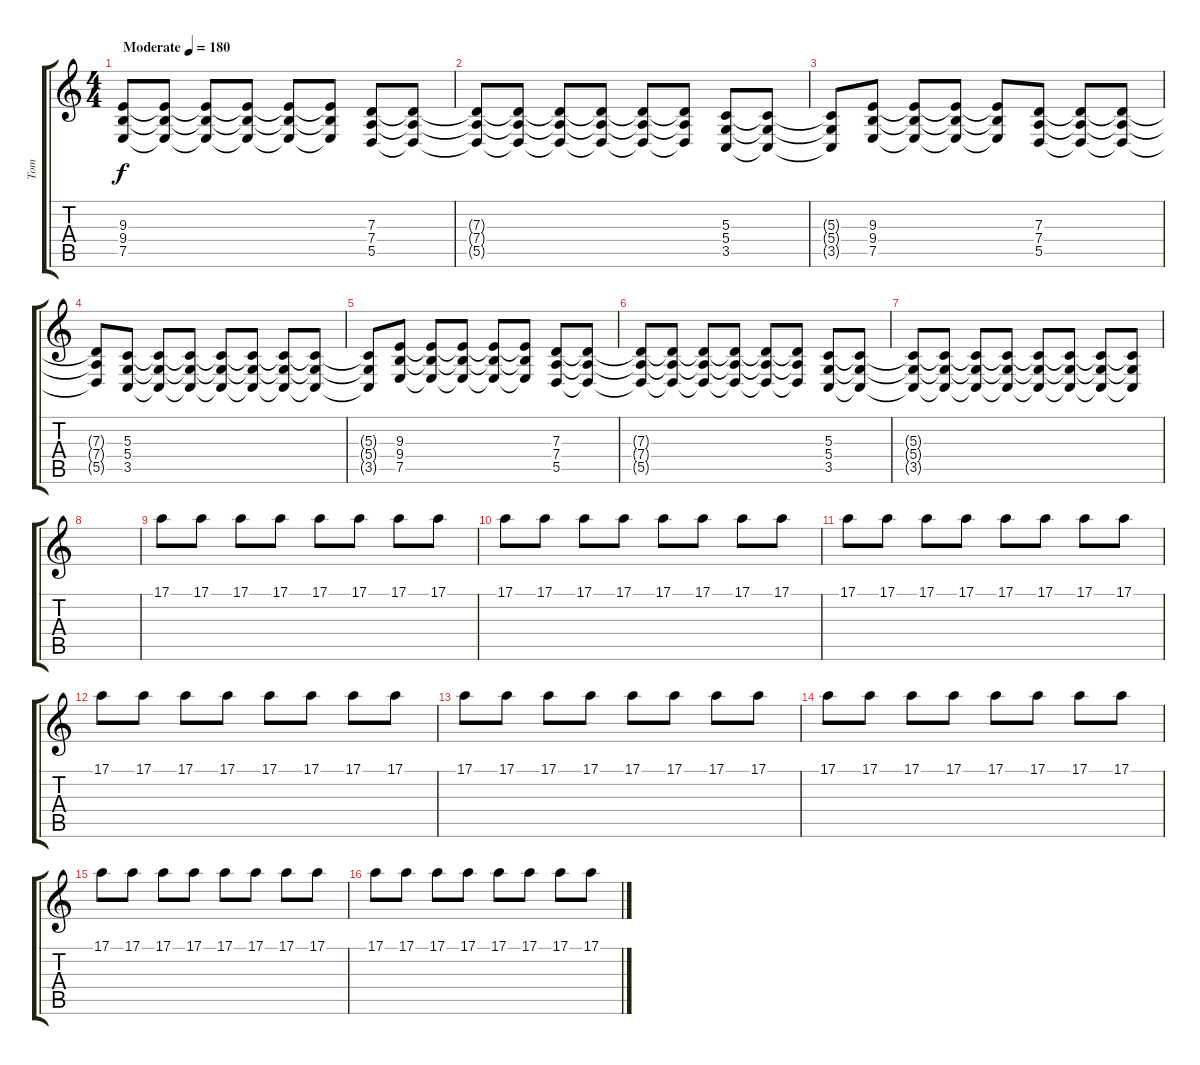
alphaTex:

\track ("Tom" "Tom") {instrument brightacousticpiano}
\staff {score tabs}
\tuning (E4 B3 G3 D3 A2 E2) {hide}
\ts (4 4)
\tempo (180 "Moderate")
\clef g2
\ks c
(9.3 9.4 7.5).8{dy f instrument brightacousticpiano} (9.3{t} 9.4{t} 7.5{t}).8 (9.3{t} 9.4{t} 7.5{t}).8 (9.3{t} 9.4{t} 7.5{t}).8 (9.3{t} 9.4{t} 7.5{t}).8 (9.3{t} 9.4{t} 7.5{t}).8 (7.3 7.4 5.5).8 (7.3{t} 7.4{t} 5.5{t}).8 |
(7.3{t} 7.4{t} 5.5{t}).8 (7.3{t} 7.4{t} 5.5{t}).8 (7.3{t} 7.4{t} 5.5{t}).8 (7.3{t} 7.4{t} 5.5{t}).8 (7.3{t} 7.4{t} 5.5{t}).8 (7.3{t} 7.4{t} 5.5{t}).8 (5.3 5.4 3.5).8 (5.3{t} 5.4{t} 3.5{t}).8 |
(5.3{t} 5.4{t} 3.5{t}).8 (9.3 9.4 7.5).8 (9.3{t} 9.4{t} 7.5{t}).8 (9.3{t} 9.4{t} 7.5{t}).8 (9.3{t} 9.4{t} 7.5{t}).8 (7.3 7.4 5.5).8 (7.3{t} 7.4{t} 5.5{t}).8 (7.3{t} 7.4{t} 5.5{t}).8 |
(7.3{t} 7.4{t} 5.5{t}).8 (5.3 5.4 3.5).8 (5.3{t} 5.4{t} 3.5{t}).8 (5.3{t} 5.4{t} 3.5{t}).8 (5.3{t} 5.4{t} 3.5{t}).8 (5.3{t} 5.4{t} 3.5{t}).8 (5.3{t} 5.4{t} 3.5{t}).8 (5.3{t} 5.4{t} 3.5{t}).8 |
(5.3{t} 5.4{t} 3.5{t}).8 (9.3 9.4 7.5).8 (9.3{t} 9.4{t} 7.5{t}).8 (9.3{t} 9.4{t} 7.5{t}).8 (9.3{t} 9.4{t} 7.5{t}).8 (9.3{t} 9.4{t} 7.5{t}).8 (7.3 7.4 5.5).8 (7.3{t} 7.4{t} 5.5{t}).8 |
(7.3{t} 7.4{t} 5.5{t}).8 (7.3{t} 7.4{t} 5.5{t}).8 (7.3{t} 7.4{t} 5.5{t}).8 (7.3{t} 7.4{t} 5.5{t}).8 (7.3{t} 7.4{t} 5.5{t}).8 (7.3{t} 7.4{t} 5.5{t}).8 (5.3 5.4 3.5).8 (5.3{t} 5.4{t} 3.5{t}).8 |
(5.3{t} 5.4{t} 3.5{t}).8 (5.3{t} 5.4{t} 3.5{t}).8 (5.3{t} 5.4{t} 3.5{t}).8 (5.3{t} 5.4{t} 3.5{t}).8 (5.3{t} 5.4{t} 3.5{t}).8 (5.3{t} 5.4{t} 3.5{t}).8 (5.3{t} 5.4{t} 3.5{t}).8 (5.3{t} 5.4{t} 3.5{t}).8 |
|
17.1.8 17.1.8 17.1.8 17.1.8 17.1.8 17.1.8 17.1.8 17.1.8 |
17.1.8 17.1.8 17.1.8 17.1.8 17.1.8 17.1.8 17.1.8 17.1.8 |
17.1.8 17.1.8 17.1.8 17.1.8 17.1.8 17.1.8 17.1.8 17.1.8 |
17.1.8 17.1.8 17.1.8 17.1.8 17.1.8 17.1.8 17.1.8 17.1.8 |
17.1.8 17.1.8 17.1.8 17.1.8 17.1.8 17.1.8 17.1.8 17.1.8 |
17.1.8 17.1.8 17.1.8 17.1.8 17.1.8 17.1.8 17.1.8 17.1.8 |
17.1.8 17.1.8 17.1.8 17.1.8 17.1.8 17.1.8 17.1.8 17.1.8 |
17.1.8 17.1.8 17.1.8 17.1.8 17.1.8 17.1.8 17.1.8 17.1.8
